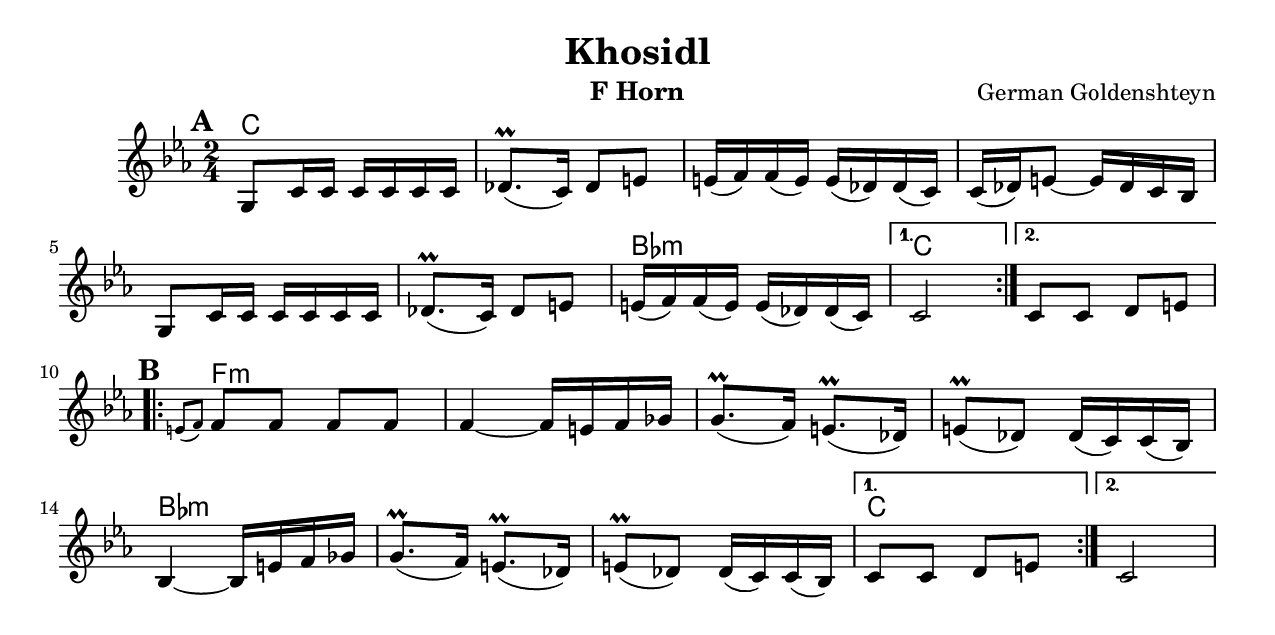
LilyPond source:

\version "2.18.0"
\include "english.ly"
\pointAndClickOff
\paper{
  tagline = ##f
  print-all-headers = ##t
  #(set-paper-size "letter")
}
date = #(strftime "%d-%m-%Y" (localtime (current-time)))

%%\markup{ \italic{ " Updated " \date  }  }

%\markup{ Got something to say? }

%#################################### Melody ########################
melody = \transpose b c\relative c' {
  \clef treble
  \key b \minor
  \time 2/4
  \set Score.markFormatter = #format-mark-box-alphabet

  %\partial 16*3 a16 d f   %lead in notes

  \repeat volta 2{
  \mark \default
    fs8  b16 b b b b b
    c8.\prall(b16)c8 ds
    ds16(e)e(ds) ds(c)c(b)|
    b16(c)ds8~ ds16 c b a|
    fs8  b16 b b b b b|
    c8.\prall(b16)c8 ds|
    ds16(e)e(ds) ds(c)c(b)|

  }
  \alternative {
    { b2}{ b8 b cs ds \break}
  }

  \repeat volta 2{
  \mark \default
    \grace {ds (e)} e8 e e e
    e4~e16 ds e f
    fs8.\prall (e16) ds8.\prall(c16)|
    ds8\prall(c)c16(b) b(a)|

    a4~a16 ds e f
    fs8.\prall (e16) ds8.\prall(c16)|
    ds8\prall(c)c16(b) b(a)|

  }
  \alternative {
    { b8 b cs ds}
    {b2 }
  }

}
%################################# Lyrics #####################
%\addlyrics{  }
%################################# Chords #######################
%these are in the transposed key!!!
harmonies = \chordmode {
  c2*6
  %r2*5
  bf2:m
  c2*2 % r2
  f2*4:m
  bf2*3:m
  c2
}

\score {
  <<
    \new ChordNames {
      \set chordChanges = ##f
      \harmonies
    }
    \new Staff
    \melody
  >>
  \header{
    title= "Khosidl"
    subtitle=""
    composer= "German Goldenshteyn"
    instrument = "F Horn"
    arranger= ""
  }
  \layout{indent = 1.0\cm}
  \midi{
    \tempo 4 = 120
  }
}
